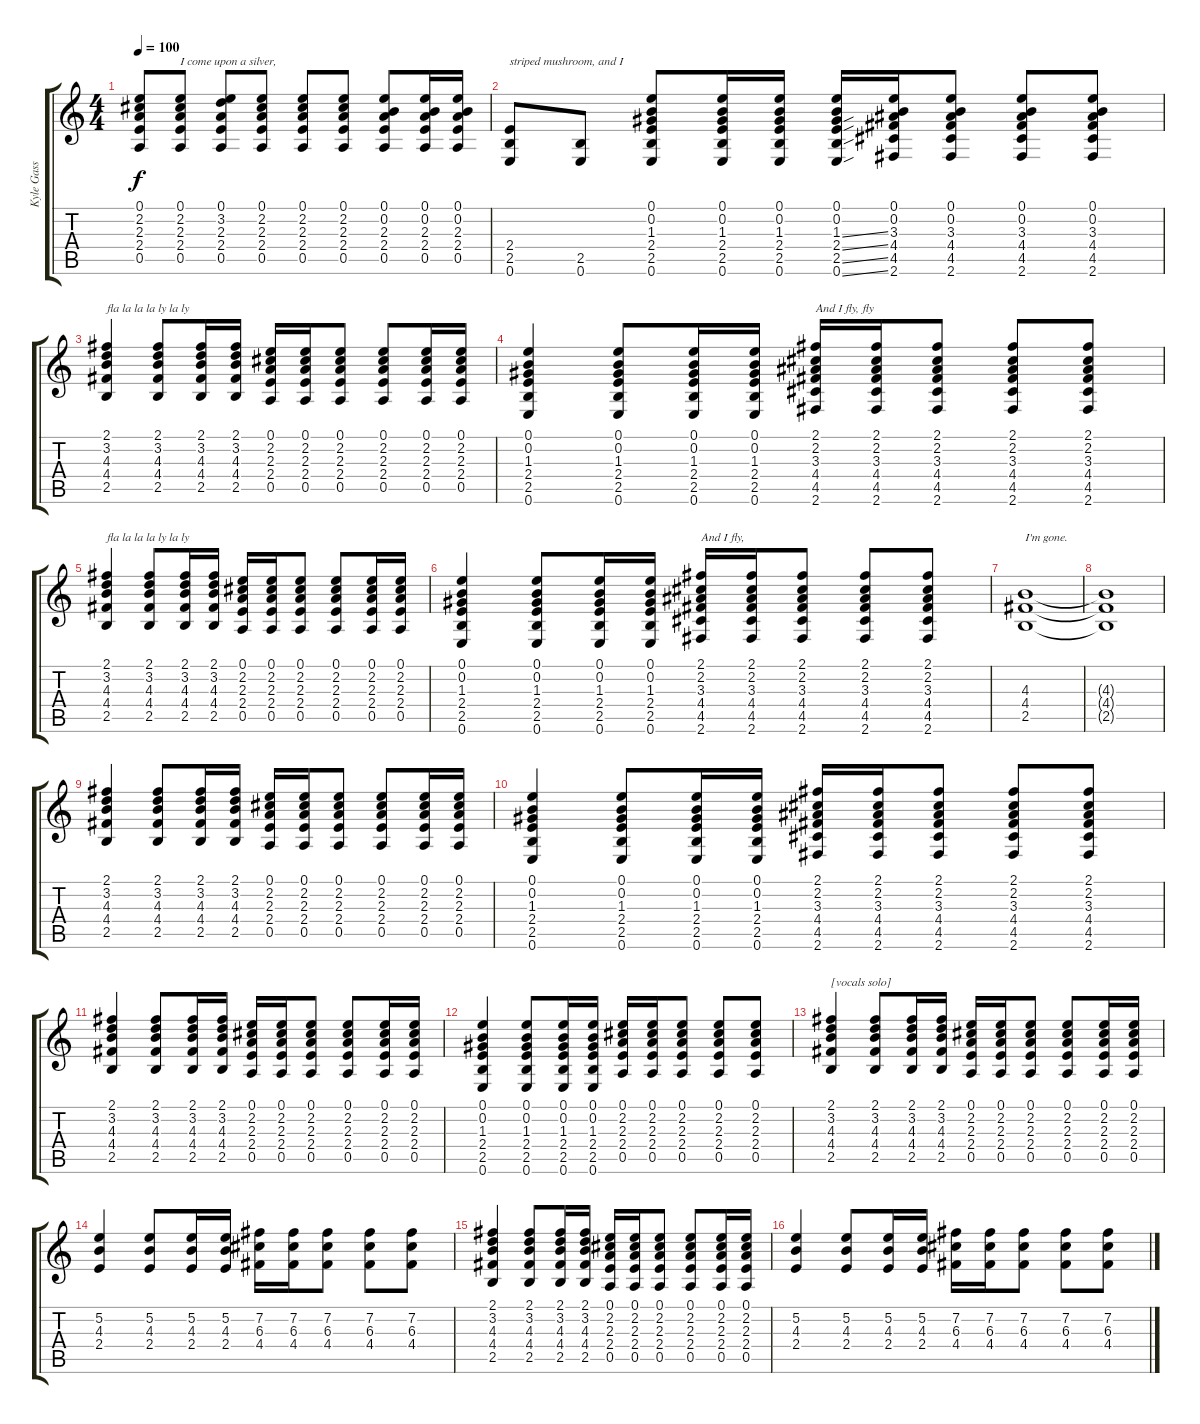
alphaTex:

\track ("Kyle Gass" "Kyle Gass") {instrument acousticguitarnylon}
\staff {score tabs}
\tuning (E4 B3 G3 D3 A2 E2) {hide}
\ts (4 4)
\tempo 100
\clef g2
\ks c
(0.1 2.2 2.3 2.4 0.5).8{dy f} (0.1 2.2 2.3 2.4 0.5).8{txt "I come upon a silver, "} (0.1 3.2 2.3 2.4 0.5).8 (0.1 2.2 2.3 2.4 0.5).8 (0.1 2.2 2.3 2.4 0.5).8 (0.1 2.2 2.3 2.4 0.5).8 (0.1 0.2 2.3 2.4 0.5).8 (0.1 0.2 2.3 2.4 0.5).16 (0.1 0.2 2.3 2.4 0.5).16 |
(2.4 2.5 0.6).8{txt "striped mushroom, and I"} (2.5 0.6).8 (0.1 0.2 1.3 2.4 2.5 0.6).8 (0.1 0.2 1.3 2.4 2.5 0.6).16 (0.1 0.2 1.3 2.4 2.5 0.6).16 (0.1 0.2 1.3{ss} 2.4{ss} 2.5{ss} 0.6{ss}).16 (0.1 0.2 3.3 4.4 4.5 2.6).16 (0.1 0.2 3.3 4.4 4.5 2.6).8 (0.1 0.2 3.3 4.4 4.5 2.6).8 (0.1 0.2 3.3 4.4 4.5 2.6).8 |
(2.1 3.2 4.3 4.4 2.5).4{txt "fla la la la ly la ly"} (2.1 3.2 4.3 4.4 2.5).8 (2.1 3.2 4.3 4.4 2.5).16 (2.1 3.2 4.3 4.4 2.5).16 (0.1 2.2 2.3 2.4 0.5).16 (0.1 2.2 2.3 2.4 0.5).16 (0.1 2.2 2.3 2.4 0.5).8 (0.1 2.2 2.3 2.4 0.5).8 (0.1 2.2 2.3 2.4 0.5).16 (0.1 2.2 2.3 2.4 0.5).16 |
(0.1 0.2 1.3 2.4 2.5 0.6).4 (0.1 0.2 1.3 2.4 2.5 0.6).8 (0.1 0.2 1.3 2.4 2.5 0.6).16 (0.1 0.2 1.3 2.4 2.5 0.6).16 (2.1 2.2 3.3 4.4 4.5 2.6).16{txt "And I fly, fly"} (2.1 2.2 3.3 4.4 4.5 2.6).16 (2.1 2.2 3.3 4.4 4.5 2.6).8 (2.1 2.2 3.3 4.4 4.5 2.6).8 (2.1 2.2 3.3 4.4 4.5 2.6).8 |
(2.1 3.2 4.3 4.4 2.5).4{txt "fla la la la ly la ly"} (2.1 3.2 4.3 4.4 2.5).8 (2.1 3.2 4.3 4.4 2.5).16 (2.1 3.2 4.3 4.4 2.5).16 (0.1 2.2 2.3 2.4 0.5).16 (0.1 2.2 2.3 2.4 0.5).16 (0.1 2.2 2.3 2.4 0.5).8 (0.1 2.2 2.3 2.4 0.5).8 (0.1 2.2 2.3 2.4 0.5).16 (0.1 2.2 2.3 2.4 0.5).16 |
(0.1 0.2 1.3 2.4 2.5 0.6).4 (0.1 0.2 1.3 2.4 2.5 0.6).8 (0.1 0.2 1.3 2.4 2.5 0.6).16 (0.1 0.2 1.3 2.4 2.5 0.6).16 (2.1 2.2 3.3 4.4 4.5 2.6).16{txt "And I fly,"} (2.1 2.2 3.3 4.4 4.5 2.6).16 (2.1 2.2 3.3 4.4 4.5 2.6).8 (2.1 2.2 3.3 4.4 4.5 2.6).8 (2.1 2.2 3.3 4.4 4.5 2.6).8 |
(4.3 4.4 2.5).1{txt "I'm gone."} |
(4.3{t} 4.4{t} 2.5{t}).1 |
(2.1 3.2 4.3 4.4 2.5).4 (2.1 3.2 4.3 4.4 2.5).8 (2.1 3.2 4.3 4.4 2.5).16 (2.1 3.2 4.3 4.4 2.5).16 (0.1 2.2 2.3 2.4 0.5).16 (0.1 2.2 2.3 2.4 0.5).16 (0.1 2.2 2.3 2.4 0.5).8 (0.1 2.2 2.3 2.4 0.5).8 (0.1 2.2 2.3 2.4 0.5).16 (0.1 2.2 2.3 2.4 0.5).16 |
(0.1 0.2 1.3 2.4 2.5 0.6).4 (0.1 0.2 1.3 2.4 2.5 0.6).8 (0.1 0.2 1.3 2.4 2.5 0.6).16 (0.1 0.2 1.3 2.4 2.5 0.6).16 (2.1 2.2 3.3 4.4 4.5 2.6).16 (2.1 2.2 3.3 4.4 4.5 2.6).16 (2.1 2.2 3.3 4.4 4.5 2.6).8 (2.1 2.2 3.3 4.4 4.5 2.6).8 (2.1 2.2 3.3 4.4 4.5 2.6).8 |
(2.1 3.2 4.3 4.4 2.5).4 (2.1 3.2 4.3 4.4 2.5).8 (2.1 3.2 4.3 4.4 2.5).16 (2.1 3.2 4.3 4.4 2.5).16 (0.1 2.2 2.3 2.4 0.5).16 (0.1 2.2 2.3 2.4 0.5).16 (0.1 2.2 2.3 2.4 0.5).8 (0.1 2.2 2.3 2.4 0.5).8 (0.1 2.2 2.3 2.4 0.5).16 (0.1 2.2 2.3 2.4 0.5).16 |
(0.1 0.2 1.3 2.4 2.5 0.6).4 (0.1 0.2 1.3 2.4 2.5 0.6).8 (0.1 0.2 1.3 2.4 2.5 0.6).16 (0.1 0.2 1.3 2.4 2.5 0.6).16 (0.1 2.2 2.3 2.4 0.5).16 (0.1 2.2 2.3 2.4 0.5).16 (0.1 2.2 2.3 2.4 0.5).8 (0.1 2.2 2.3 2.4 0.5).8 (0.1 2.2 2.3 2.4 0.5).8 |
(2.1 3.2 4.3 4.4 2.5).4{txt "[vocals solo]"} (2.1 3.2 4.3 4.4 2.5).8 (2.1 3.2 4.3 4.4 2.5).16 (2.1 3.2 4.3 4.4 2.5).16 (0.1 2.2 2.3 2.4 0.5).16 (0.1 2.2 2.3 2.4 0.5).16 (0.1 2.2 2.3 2.4 0.5).8 (0.1 2.2 2.3 2.4 0.5).8 (0.1 2.2 2.3 2.4 0.5).16 (0.1 2.2 2.3 2.4 0.5).16 |
(5.2 4.3 2.4).4 (5.2 4.3 2.4).8 (5.2 4.3 2.4).16 (5.2 4.3 2.4).16 (7.2 6.3 4.4).16 (7.2 6.3 4.4).16 (7.2 6.3 4.4).8 (7.2 6.3 4.4).8 (7.2 6.3 4.4).8 |
(2.1 3.2 4.3 4.4 2.5).4 (2.1 3.2 4.3 4.4 2.5).8 (2.1 3.2 4.3 4.4 2.5).16 (2.1 3.2 4.3 4.4 2.5).16 (0.1 2.2 2.3 2.4 0.5).16 (0.1 2.2 2.3 2.4 0.5).16 (0.1 2.2 2.3 2.4 0.5).8 (0.1 2.2 2.3 2.4 0.5).8 (0.1 2.2 2.3 2.4 0.5).16 (0.1 2.2 2.3 2.4 0.5).16 |
(5.2 4.3 2.4).4 (5.2 4.3 2.4).8 (5.2 4.3 2.4).16 (5.2 4.3 2.4).16 (7.2 6.3 4.4).16 (7.2 6.3 4.4).16 (7.2 6.3 4.4).8 (7.2 6.3 4.4).8 (7.2 6.3 4.4).8
